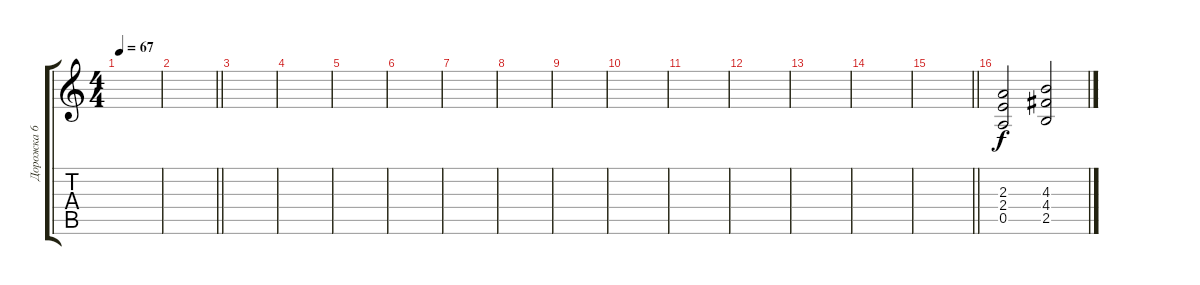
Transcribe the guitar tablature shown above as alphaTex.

\track ("Дорожка 6" "Дорожка 6") {instrument acousticguitarsteel}
\staff {score tabs}
\tuning (E4 B3 G3 D3 A2 E2) {hide}
\ts (4 4)
\tempo 67
\clef g2
\ks c
|
\barLineRight lightlight
|
|
|
|
|
|
|
|
|
|
|
|
|
\barLineRight lightlight
|
(2.3 2.4 0.5).2{volume 8 instrument overdrivenguitar} (4.3 4.4 2.5).2
